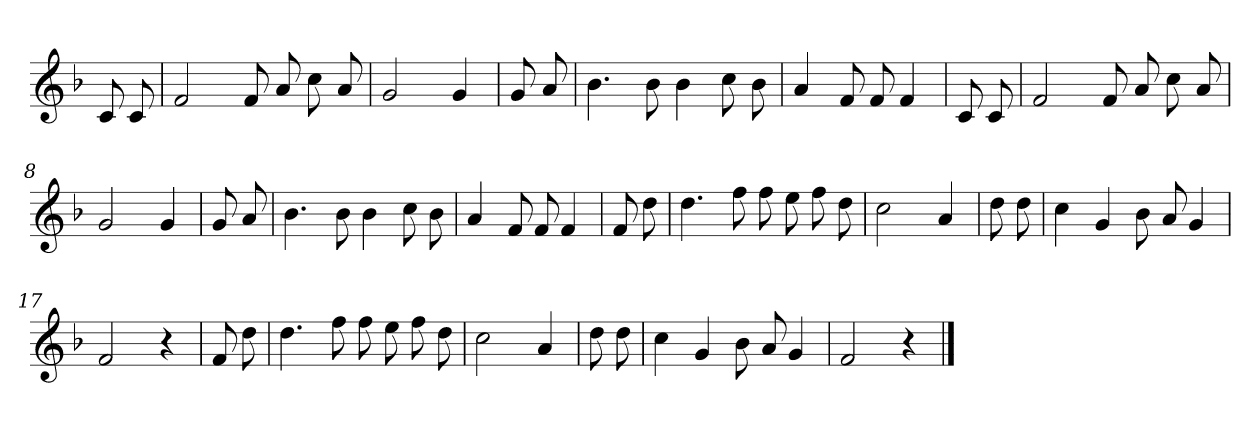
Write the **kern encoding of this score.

**kern
*part1
*staff1
*clefG2
*k[b-]
*F:
=
8c
8c
=1
2f
8f
8a
8cc
8a
=2
2g
4g
=3
8g
8a
=4
4.b-
8b-
4b-
8cc
8b-
=5
4a
8f
8f
4f
=6
8c
8c
=7
2f
8f
8a
8cc
8a
=8
2g
4g
=9
8g
8a
=10
4.b-
8b-
4b-
8cc
8b-
=11
4a
8f
8f
4f
=12
8f
8dd
=13
4.dd
8ff
8ff
8ee
8ff
8dd
=14
2cc
4a
=15
8dd
8dd
=16
4cc
4g
8b-
8a
4g
=17
2f
4r
=18
8f
8dd
=19
4.dd
8ff
8ff
8ee
8ff
8dd
=20
2cc
4a
=21
8dd
8dd
=22
4cc
4g
8b-
8a
4g
=23
2f
4r
==
*-
